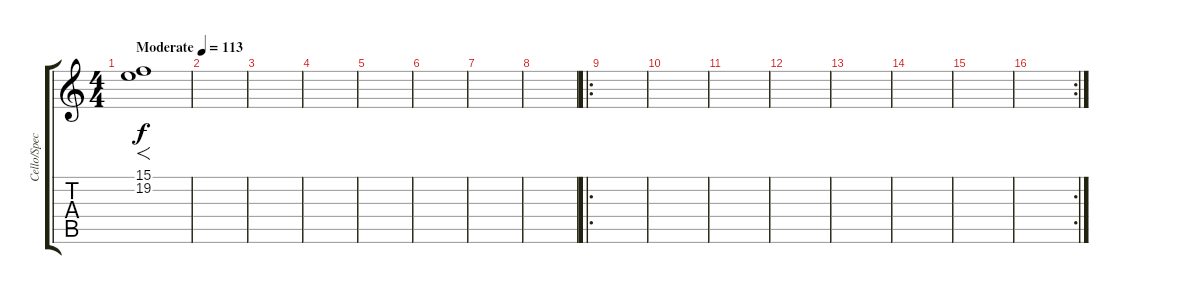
\track ("Cello/Special Effects" "Cello/Spec") {instrument cello}
\staff {score tabs}
\tuning (D4 A3 F3 C3 G2 C2) {hide}
\ts (4 4)
\tempo (113 "Moderate")
\clef g2
\ks c
(15.1 19.2).1{f dy f instrument helicopter} |
|
|
|
|
|
|
|
\ro
|
|
|
|
|
|
|
\rc 2
